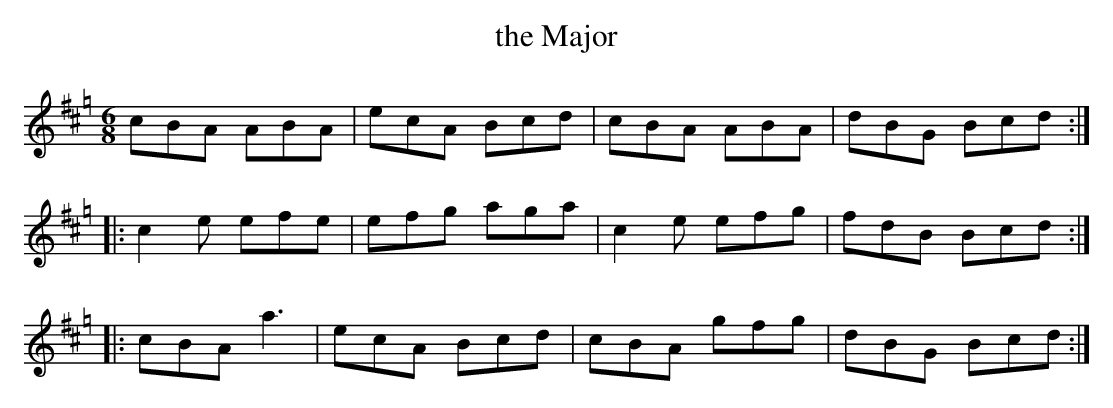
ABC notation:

X:1
T:the Major
M:6/8
L:1/8
K:Hp
cBA ABA|ecA Bcd|cBA ABA|dBG Bcd::
c2e efe|efg aga|c2e efg|fdB Bcd::
cBA a3 |ecA Bcd|cBA gfg|dBG Bcd:|
